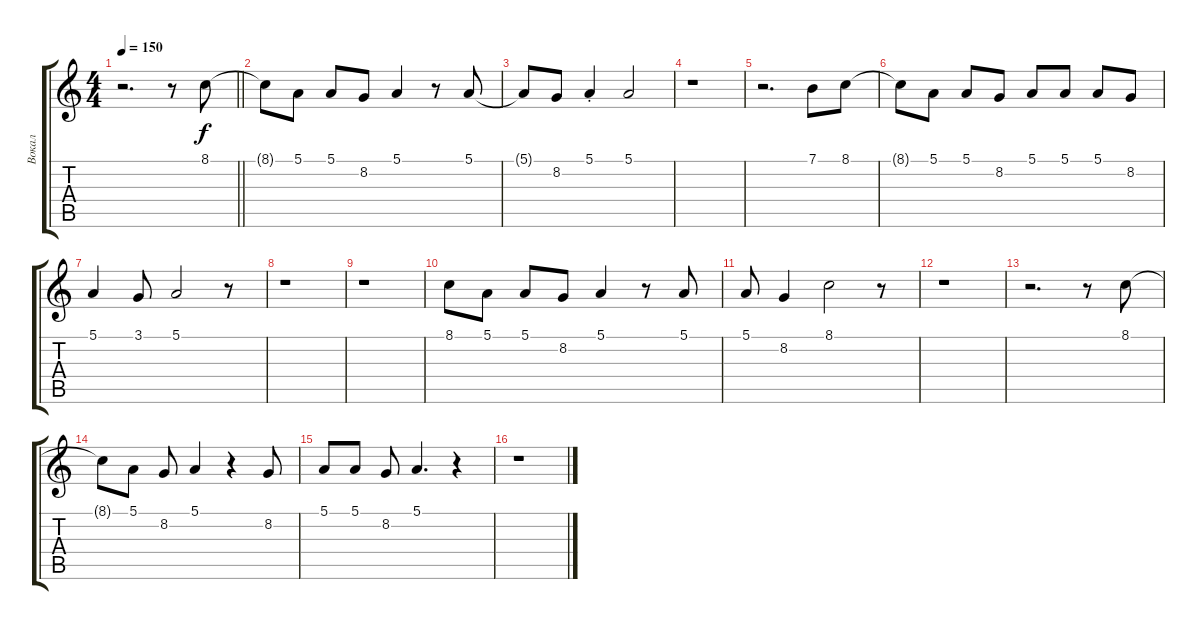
\track ("Вокал" "Вокал") {instrument oboe}
\staff {score tabs}
\tuning (E4 B3 G3 D3 A2 E2) {hide}
\ts (4 4)
\tempo 150
\clef g2
\barLineRight lightlight
\ks c
r.2{d dy f} r.8 8.1.8 |
8.1{t}.8 5.1.8 5.1.8 8.2.8 5.1.4 r.8 5.1.8 |
5.1{t}.8 8.2.8 5.1{st}.4 5.1.2 |
r.1 |
r.2{d} 7.1.8 8.1.8 |
8.1{t}.8 5.1.8 5.1.8 8.2.8 5.1.8 5.1.8 5.1.8 8.2.8 |
5.1.4 3.1.8 5.1.2 r.8 |
r.1 |
r.1 |
8.1.8 5.1.8 5.1.8 8.2.8 5.1.4 r.8 5.1.8 |
5.1.8 8.2.4 8.1.2 r.8 |
r.1 |
r.2{d} r.8 8.1.8 |
8.1{t}.8 5.1.8 8.2.8 5.1.4 r.4 8.2.8 |
5.1.8 5.1.8 8.2.8 5.1.4{d} r.4 |
r.1
